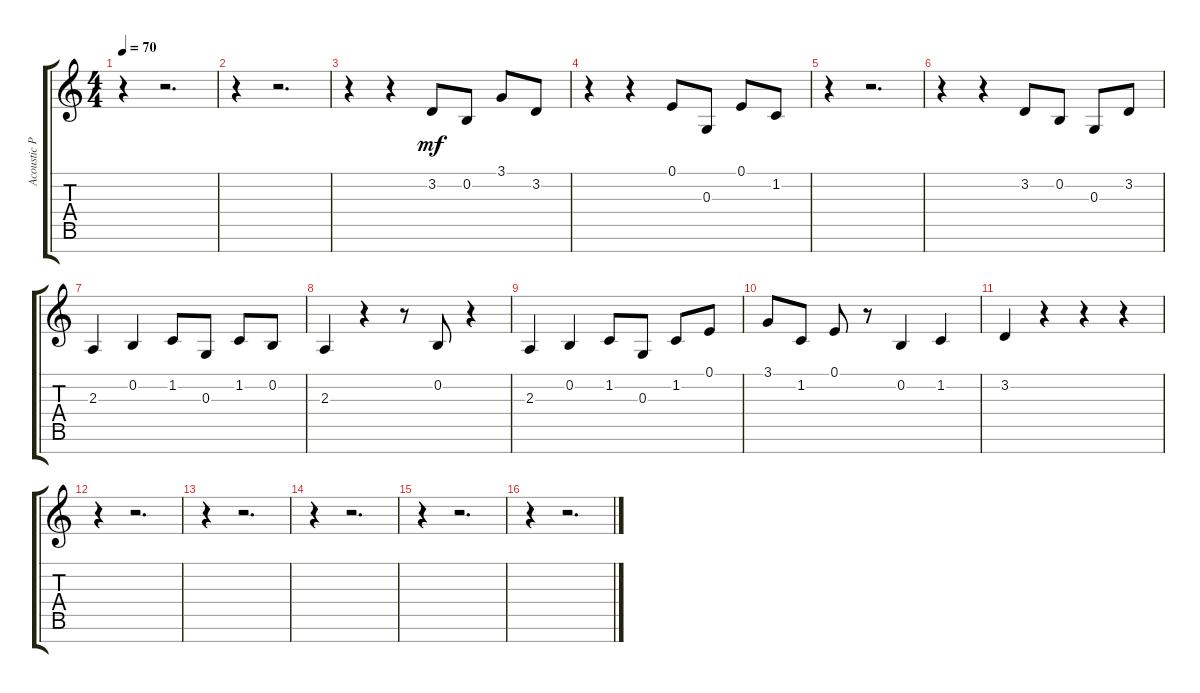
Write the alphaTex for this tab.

\track ("Acoustic Piano (Staff 2)" "Acoustic P") {instrument acousticgrandpiano}
\staff {score tabs}
\tuning (E4 B3 G3 D3 A2 E2 B1) {hide}
\ts (4 4)
\tempo 70
\clef g2
\ks c
r.4{dy mf} r.2{d} |
r.4 r.2{d} |
r.4 r.4 3.2.8 0.2.8 3.1.8 3.2.8 |
r.4 r.4 0.1.8 0.3.8 0.1.8 1.2.8 |
r.4 r.2{d} |
r.4 r.4 3.2.8 0.2.8 0.3.8 3.2.8 |
2.3.4 0.2.4 1.2.8 0.3.8 1.2.8 0.2.8 |
2.3.4 r.4 r.8 0.2.8 r.4 |
2.3.4 0.2.4 1.2.8 0.3.8 1.2.8 0.1.8 |
3.1.8 1.2.8 0.1.8 r.8 0.2.4 1.2.4 |
3.2.4 r.4 r.4 r.4 |
r.4 r.2{d} |
r.4 r.2{d} |
r.4 r.2{d} |
r.4 r.2{d} |
r.4 r.2{d}
